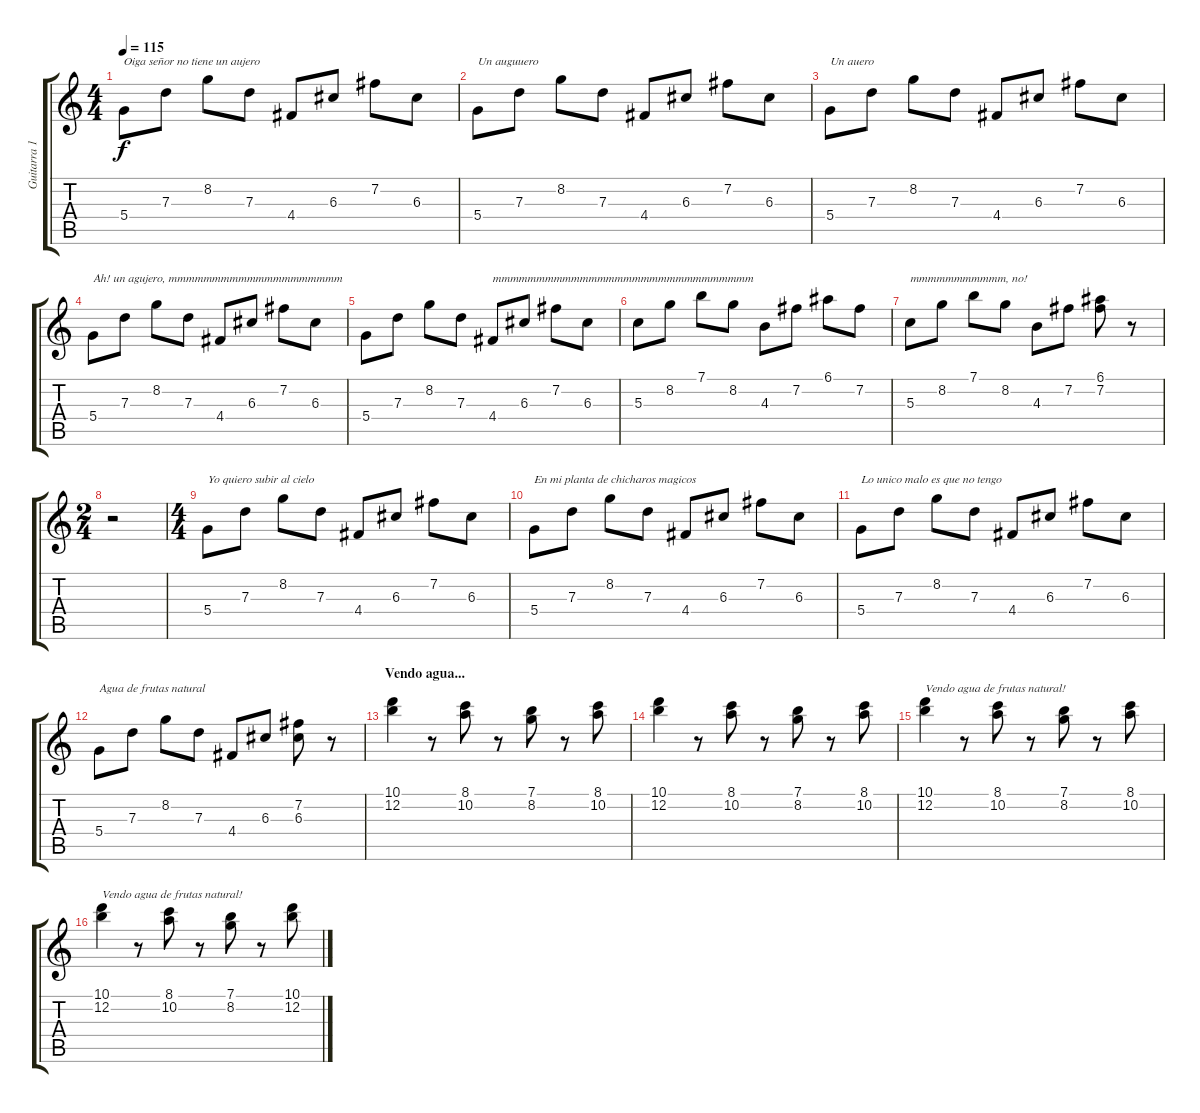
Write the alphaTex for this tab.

\track ("Guitarra 1" "Guitarra 1") {instrument acousticguitarnylon}
\staff {score tabs}
\tuning (E4 B3 G3 D3 A2 E2) {hide}
\ts (4 4)
\tempo 115
\clef g2
\ks c
5.4.8{txt "Oiga señor no tiene un aujero" dy f} 7.3.8 8.2.8 7.3.8 4.4.8 6.3.8 7.2.8 6.3.8 |
5.4.8{txt "Un auguuero"} 7.3.8 8.2.8 7.3.8 4.4.8 6.3.8 7.2.8 6.3.8 |
5.4.8{txt "Un auero"} 7.3.8 8.2.8 7.3.8 4.4.8 6.3.8 7.2.8 6.3.8 |
5.4.8{txt "Ah! un agujero, mmmmmmmmmmmmmmmmmmmm"} 7.3.8 8.2.8 7.3.8 4.4.8 6.3.8 7.2.8 6.3.8 |
5.4.8 7.3.8 8.2.8 7.3.8 4.4.8{txt "mmmmmmmmmmmmmmmmmmmmmmmmmmmmmm"} 6.3.8 7.2.8 6.3.8 |
5.3.8 8.2.8 7.1.8 8.2.8 4.3.8 7.2.8 6.1.8 7.2.8 |
5.3.8{txt "mmmmmmmmmmm, no!"} 8.2.8 7.1.8 8.2.8 4.3.8 7.2.8 (6.1 7.2).8 r.8 |
\ts (2 4)
r.2 |
\ts (4 4)
5.4.8{txt "Yo quiero subir al cielo"} 7.3.8 8.2.8 7.3.8 4.4.8 6.3.8 7.2.8 6.3.8 |
5.4.8{txt "En mi planta de chicharos magicos"} 7.3.8 8.2.8 7.3.8 4.4.8 6.3.8 7.2.8 6.3.8 |
5.4.8{txt "Lo unico malo es que no tengo"} 7.3.8 8.2.8 7.3.8 4.4.8 6.3.8 7.2.8 6.3.8 |
5.4.8{txt "Agua de frutas natural"} 7.3.8 8.2.8 7.3.8 4.4.8 6.3.8 (7.2 6.3).8 r.8 |
\section ("" "Vendo agua...")
(10.1 12.2).4 r.8 (8.1 10.2).8 r.8 (7.1 8.2).8 r.8 (8.1 10.2).8 |
(10.1 12.2).4 r.8 (8.1 10.2).8 r.8 (7.1 8.2).8 r.8 (8.1 10.2).8 |
(10.1 12.2).4{txt "Vendo agua de frutas natural!"} r.8 (8.1 10.2).8 r.8 (7.1 8.2).8 r.8 (8.1 10.2).8 |
(10.1 12.2).4{txt "Vendo agua de frutas natural!"} r.8 (8.1 10.2).8 r.8 (7.1 8.2).8 r.8 (10.1 12.2).8
